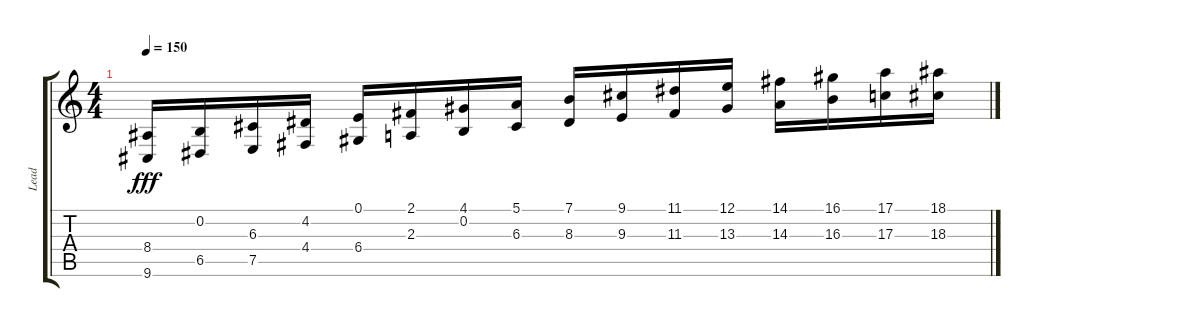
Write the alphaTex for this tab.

\track ("Lead" "Lead") {instrument lead1square}
\staff {score tabs}
\tuning (E4 B3 G3 D3 A2 E2) {hide}
\ts (4 4)
\tempo 150
\clef g2
\ks c
(8.4 9.6).16{dy fff} (0.2 6.5).16 (6.3 7.5).16 (4.2 4.4).16 (0.1 6.4).16 (2.1 2.3).16 (4.1 0.2).16 (5.1 6.3).16 (7.1 8.3).16 (9.1 9.3).16 (11.1 11.3).16 (12.1 13.3).16 (14.1 14.3).16 (16.1 16.3).16 (17.1 17.3).16 (18.1 18.3).16
